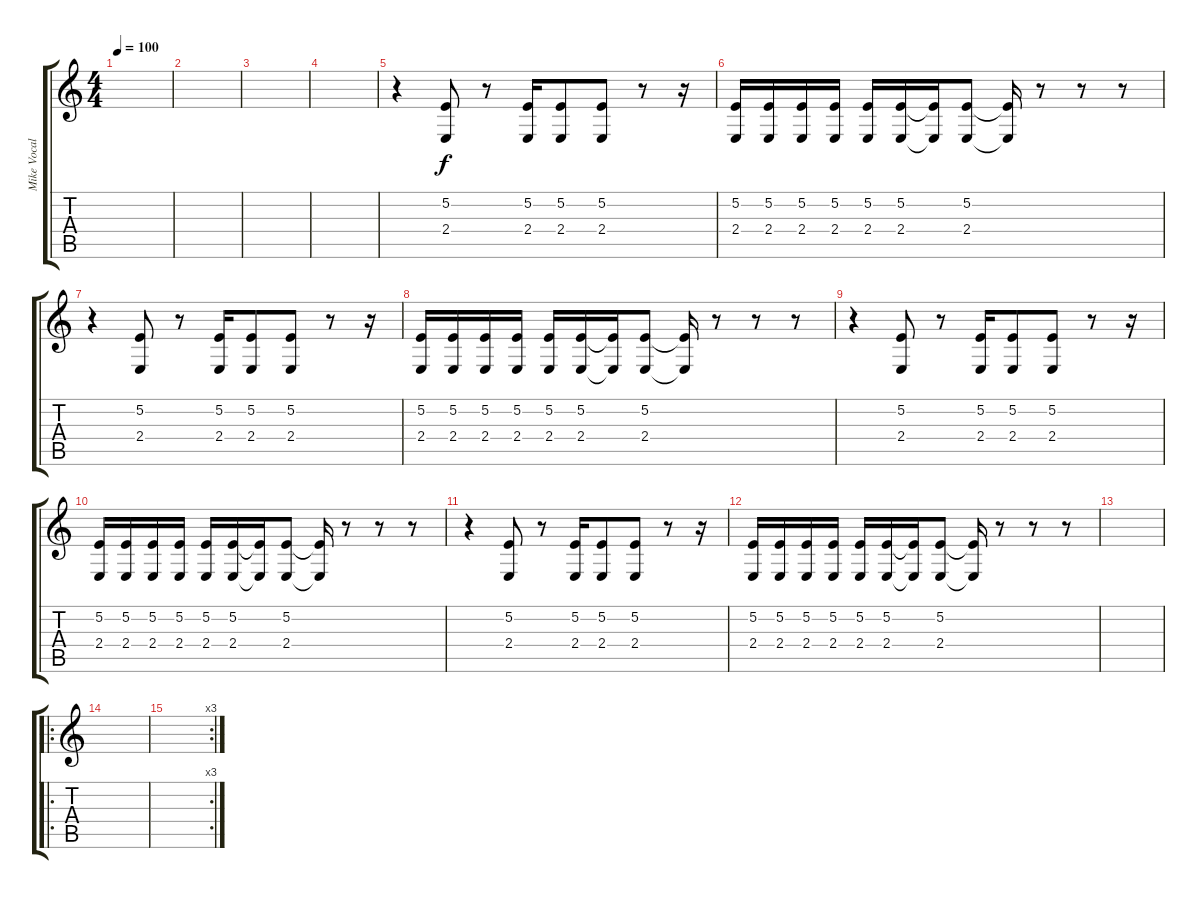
\track ("Mike Vocals" "Mike Vocal") {instrument harmonica}
\staff {score tabs}
\tuning (E4 B3 G3 D3 A2 E2) {hide}
\ts (4 4)
\tempo 100
\clef g2
\ks c
|
|
|
|
r.4{volume 16} (5.2 2.4).8 r.8 (5.2 2.4).16 (5.2 2.4).8 (5.2 2.4).8 r.8 r.16 |
(5.2 2.4).16 (5.2 2.4).16 (5.2 2.4).16 (5.2 2.4).16 (5.2 2.4).16 (5.2 2.4).16 (5.2{t} 2.4{t}).16 (5.2 2.4).8 (5.2{t} 2.4{t}).16 r.8 r.8 r.8 |
r.4{volume 16} (5.2 2.4).8 r.8 (5.2 2.4).16 (5.2 2.4).8 (5.2 2.4).8 r.8 r.16 |
(5.2 2.4).16 (5.2 2.4).16 (5.2 2.4).16 (5.2 2.4).16 (5.2 2.4).16 (5.2 2.4).16 (5.2{t} 2.4{t}).16 (5.2 2.4).8 (5.2{t} 2.4{t}).16 r.8 r.8 r.8 |
r.4{volume 16} (5.2 2.4).8 r.8 (5.2 2.4).16 (5.2 2.4).8 (5.2 2.4).8 r.8 r.16 |
(5.2 2.4).16 (5.2 2.4).16 (5.2 2.4).16 (5.2 2.4).16 (5.2 2.4).16 (5.2 2.4).16 (5.2{t} 2.4{t}).16 (5.2 2.4).8 (5.2{t} 2.4{t}).16 r.8 r.8 r.8 |
r.4{volume 16} (5.2 2.4).8 r.8 (5.2 2.4).16 (5.2 2.4).8 (5.2 2.4).8 r.8 r.16 |
(5.2 2.4).16 (5.2 2.4).16 (5.2 2.4).16 (5.2 2.4).16 (5.2 2.4).16 (5.2 2.4).16 (5.2{t} 2.4{t}).16 (5.2 2.4).8 (5.2{t} 2.4{t}).16 r.8 r.8 r.8 |
|
\ro
|
\rc 3
